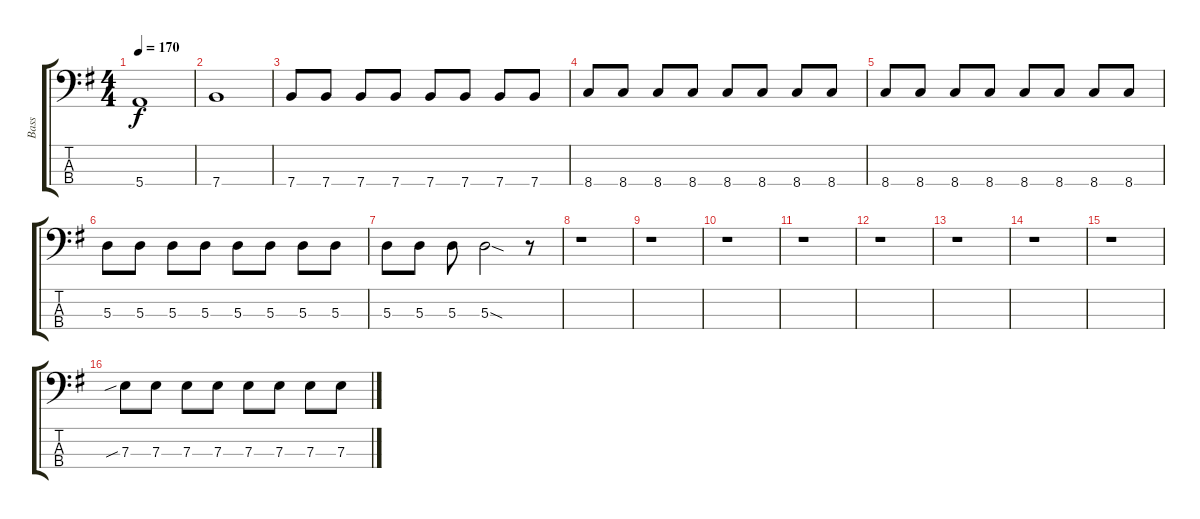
\track ("Bass" "Bass") {instrument electricbasspick}
\staff {score tabs}
\tuning (G2 D2 A1 E1) {hide}
\ts (4 4)
\tempo 170
\clef f4
\ks g
5.4.1{dy f} |
7.4.1 |
7.4.8 7.4.8 7.4.8 7.4.8 7.4.8 7.4.8 7.4.8 7.4.8 |
8.4.8 8.4.8 8.4.8 8.4.8 8.4.8 8.4.8 8.4.8 8.4.8 |
8.4.8 8.4.8 8.4.8 8.4.8 8.4.8 8.4.8 8.4.8 8.4.8 |
5.3.8 5.3.8 5.3.8 5.3.8 5.3.8 5.3.8 5.3.8 5.3.8 |
5.3.8 5.3.8 5.3.8 5.3{sod}.2 r.8 |
r.1 |
r.1 |
r.1 |
r.1 |
r.1 |
r.1 |
r.1 |
r.1 |
7.3{sib}.8 7.3.8 7.3.8 7.3.8 7.3.8 7.3.8 7.3.8 7.3.8
